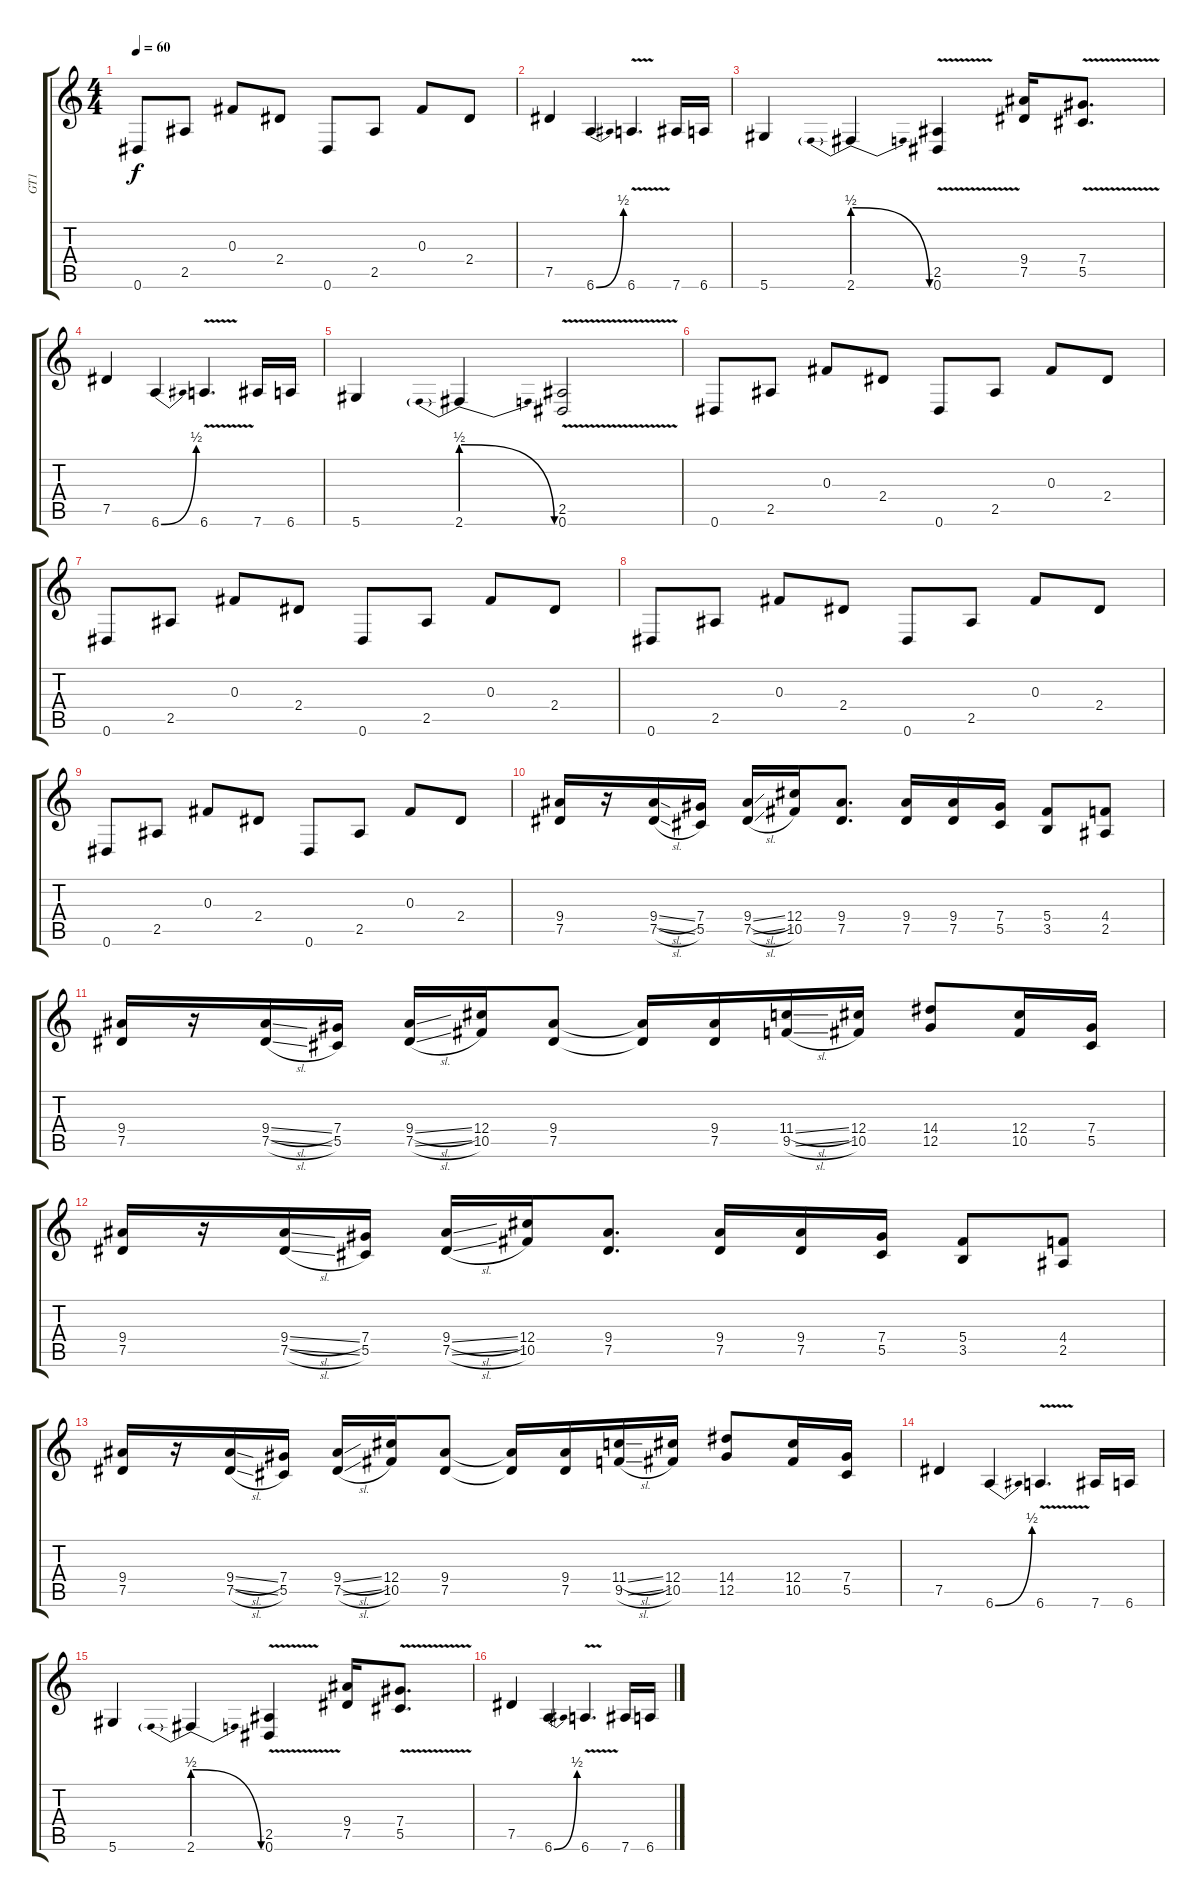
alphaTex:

\track ("GT1" "GT1") {instrument distortionguitar}
\staff {score tabs}
\tuning (Eb4 Bb3 Gb3 Db3 Ab2 Eb2) {hide}
\ts (4 4)
\tempo 60
\clef g2
\ks c
0.6.8{dy f} 2.5.8 0.3.8 2.4.8 0.6.8 2.5.8 0.3.8 2.4.8 |
7.5.4{volume 16 instrument distortionguitar} 6.6{be (bend 0 0 60 2)}.4 6.6{v}.4{d} 7.6.16 6.6.16 |
5.6.4 2.6{be (prebendrelease 0 2 60 0)}.4 (2.5 0.6{v}).4 (9.4 7.5).16 (7.4 5.5{v}).8{d} |
7.5.4 6.6{be (bend 0 0 60 2)}.4 6.6{v}.4{d} 7.6.16 6.6.16 |
5.6.4 2.6{be (prebendrelease 0 2 60 0)}.4 (2.5 0.6{v}).2 |
0.6.8{volume 10 instrument electricguitarclean} 2.5.8 0.3.8 2.4.8 0.6.8 2.5.8 0.3.8 2.4.8 |
0.6.8 2.5.8 0.3.8 2.4.8 0.6.8 2.5.8 0.3.8 2.4.8 |
0.6.8 2.5.8 0.3.8 2.4.8 0.6.8 2.5.8 0.3.8 2.4.8 |
0.6.8 2.5.8 0.3.8 2.4.8 0.6.8 2.5.8 0.3.8 2.4.8 |
(9.4 7.5).16{volume 14 instrument overdrivenguitar} r.16 (9.4{sl} 7.5{sl}).16 (7.4 5.5).16 (9.4{sl} 7.5{sl}).16 (12.4 10.5).16 (9.4 7.5).8{d} (9.4 7.5).16 (9.4 7.5).16 (7.4 5.5).16 (5.4 3.5).8 (4.4 2.5).8 |
(9.4 7.5).16 r.16 (9.4{sl} 7.5{sl}).16 (7.4 5.5).16 (9.4{sl} 7.5{sl}).16 (12.4 10.5).16 (9.4 7.5).8 (9.4{t} 7.5{t}).16 (9.4 7.5).16 (11.4{sl} 9.5{sl}).16 (12.4 10.5).16 (14.4 12.5).8 (12.4 10.5).16 (7.4 5.5).16 |
(9.4 7.5).16 r.16 (9.4{sl} 7.5{sl}).16 (7.4 5.5).16 (9.4{sl} 7.5{sl}).16 (12.4 10.5).16 (9.4 7.5).8{d} (9.4 7.5).16 (9.4 7.5).16 (7.4 5.5).16 (5.4 3.5).8 (4.4 2.5).8 |
(9.4 7.5).16 r.16 (9.4{sl} 7.5{sl}).16 (7.4 5.5).16 (9.4{sl} 7.5{sl}).16 (12.4 10.5).16 (9.4 7.5).8 (9.4{t} 7.5{t}).16 (9.4 7.5).16 (11.4{sl} 9.5{sl}).16 (12.4 10.5).16 (14.4 12.5).8 (12.4 10.5).16 (7.4 5.5).16 |
7.5.4 6.6{be (bend 0 0 60 2)}.4 6.6{v}.4{d} 7.6.16 6.6.16 |
5.6.4 2.6{be (prebendrelease 0 2 60 0)}.4 (2.5 0.6{v}).4 (9.4 7.5).16 (7.4 5.5{v}).8{d} |
7.5.4 6.6{be (bend 0 0 60 2)}.4 6.6{v}.4{d} 7.6.16 6.6.16
